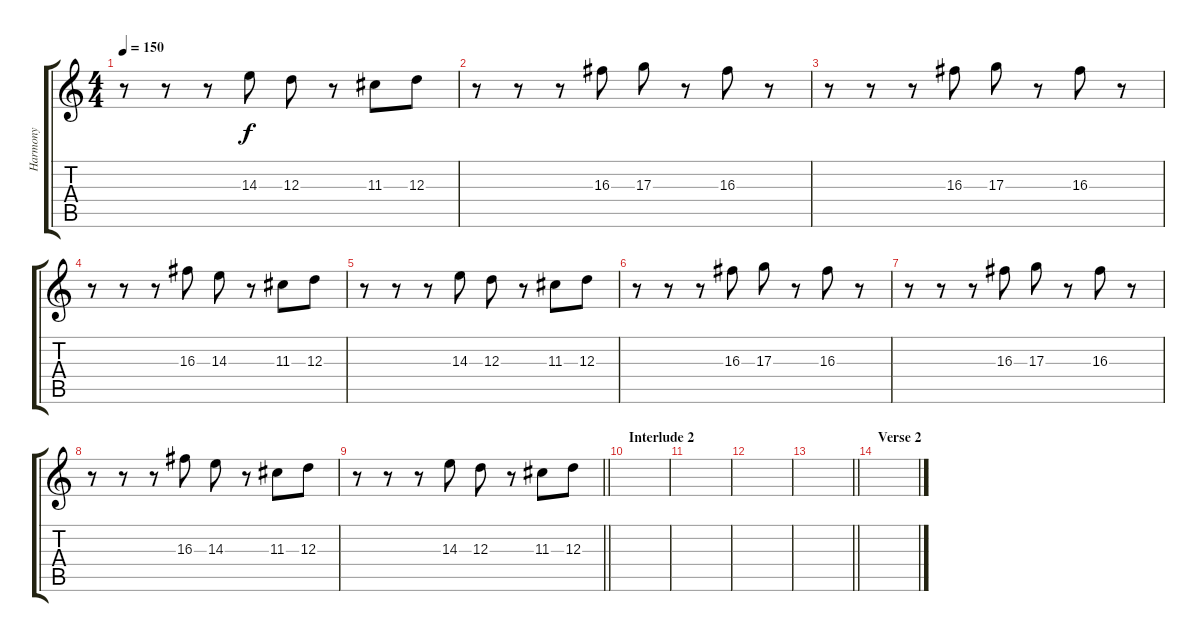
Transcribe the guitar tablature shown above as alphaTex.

\track ("Harmony" "Harmony") {instrument distortionguitar}
\staff {score tabs}
\tuning (B3 Gb3 D3 A2 E2 B1) {hide}
\ts (4 4)
\tempo 150
\clef g2
\ks c
r.8{dy f} r.8 r.8 14.3.8 12.3.8 r.8 11.3.8 12.3.8 |
r.8 r.8 r.8 16.3.8 17.3.8 r.8 16.3.8 r.8 |
r.8 r.8 r.8 16.3.8 17.3.8 r.8 16.3.8 r.8 |
r.8 r.8 r.8 16.3.8 14.3.8 r.8 11.3.8 12.3.8 |
r.8 r.8 r.8 14.3.8 12.3.8 r.8 11.3.8 12.3.8 |
r.8 r.8 r.8 16.3.8 17.3.8 r.8 16.3.8 r.8 |
r.8 r.8 r.8 16.3.8 17.3.8 r.8 16.3.8 r.8 |
r.8 r.8 r.8 16.3.8 14.3.8 r.8 11.3.8 12.3.8 |
\barLineRight lightlight
r.8 r.8 r.8 14.3.8 12.3.8 r.8 11.3.8 12.3.8 |
\section ("" "Interlude 2")
|
|
|
\barLineRight lightlight
|
\section ("" "Verse 2")
